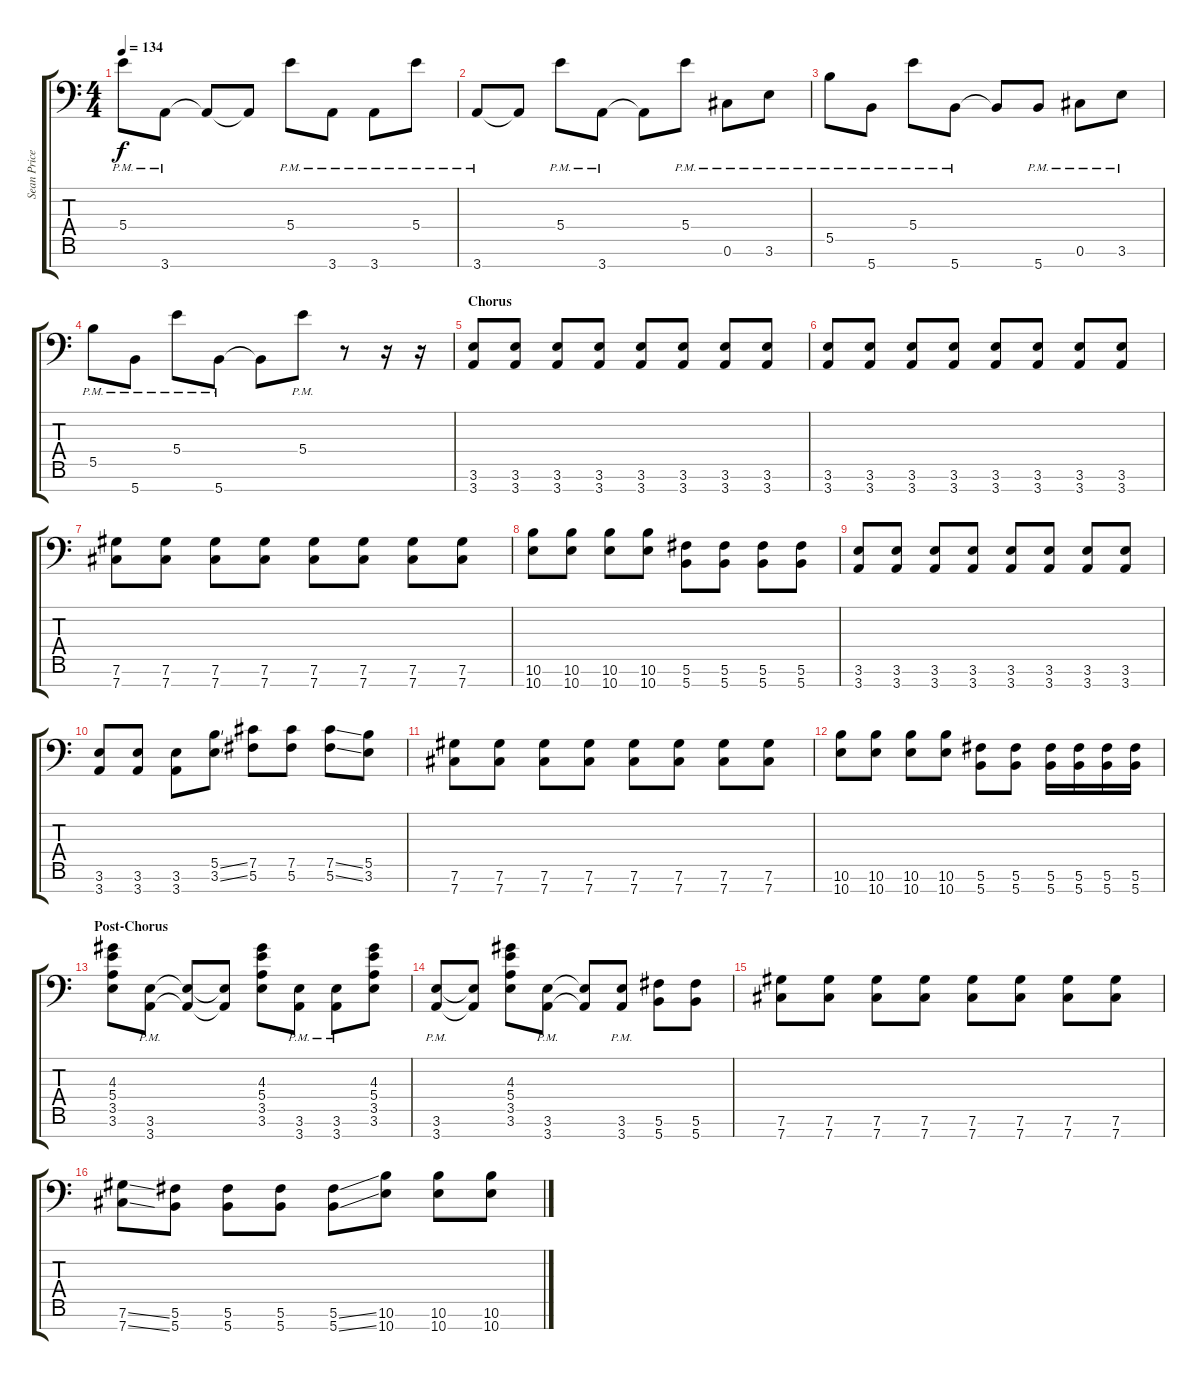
\track ("Sean Price" "Sean Price") {instrument distortionguitar}
\staff {score tabs}
\tuning (Db4 Ab3 E3 B2 Gb2 Db2 Gb1) {hide}
\ts (4 4)
\tempo 134
\clef f4
\ks c
5.4{pm}.8{dy f} 3.7{pm}.8 3.7{t}.8 3.7{t}.8 5.4{pm}.8 3.7{pm}.8 3.7{pm}.8 5.4{pm}.8 |
3.7{pm}.8 3.7{t}.8 5.4{pm}.8 3.7{pm}.8 3.7{t}.8 5.4{pm}.8 0.6{pm}.8 3.6{pm}.8 |
5.5{pm}.8 5.7{pm}.8 5.4{pm}.8 5.7{pm}.8 5.7{t}.8 5.7{pm}.8 0.6{pm}.8 3.6{pm}.8 |
5.5{pm}.8 5.7{pm}.8 5.4{pm}.8 5.7{pm}.8 5.7{t}.8 5.4{pm}.8 r.8 r.16 r.16 |
\section ("" "Chorus")
(3.6 3.7).8 (3.6 3.7).8 (3.6 3.7).8 (3.6 3.7).8 (3.6 3.7).8 (3.6 3.7).8 (3.6 3.7).8 (3.6 3.7).8 |
(3.6 3.7).8 (3.6 3.7).8 (3.6 3.7).8 (3.6 3.7).8 (3.6 3.7).8 (3.6 3.7).8 (3.6 3.7).8 (3.6 3.7).8 |
(7.6 7.7).8 (7.6 7.7).8 (7.6 7.7).8 (7.6 7.7).8 (7.6 7.7).8 (7.6 7.7).8 (7.6 7.7).8 (7.6 7.7).8 |
(10.6 10.7).8 (10.6 10.7).8 (10.6 10.7).8 (10.6 10.7).8 (5.6 5.7).8 (5.6 5.7).8 (5.6 5.7).8 (5.6 5.7).8 |
(3.6 3.7).8 (3.6 3.7).8 (3.6 3.7).8 (3.6 3.7).8 (3.6 3.7).8 (3.6 3.7).8 (3.6 3.7).8 (3.6 3.7).8 |
(3.6 3.7).8 (3.6 3.7).8 (3.6 3.7).8 (5.5{ss} 3.6{ss}).8 (7.5 5.6).8 (7.5 5.6).8 (7.5{ss} 5.6{ss}).8 (5.5 3.6).8 |
(7.6 7.7).8 (7.6 7.7).8 (7.6 7.7).8 (7.6 7.7).8 (7.6 7.7).8 (7.6 7.7).8 (7.6 7.7).8 (7.6 7.7).8 |
(10.6 10.7).8 (10.6 10.7).8 (10.6 10.7).8 (10.6 10.7).8 (5.6 5.7).8 (5.6 5.7).8 (5.6 5.7).16 (5.6 5.7).16 (5.6 5.7).16 (5.6 5.7).16 |
\section ("" "Post-Chorus")
(4.3 5.4 3.5 3.6).8 (3.6{pm} 3.7{pm}).8 (3.6{t} 3.7{t}).8 (3.6{t} 3.7{t}).8 (4.3 5.4 3.5 3.6).8 (3.6{pm} 3.7{pm}).8 (3.6{pm} 3.7{pm}).8 (4.3 5.4 3.5 3.6).8 |
(3.6{pm} 3.7{pm}).8 (3.6{t} 3.7{t}).8 (4.3 5.4 3.5 3.6).8 (3.6{pm} 3.7{pm}).8 (3.6{t} 3.7{t}).8 (3.6{pm} 3.7{pm}).8 (5.6 5.7).8 (5.6 5.7).8 |
(7.6 7.7).8 (7.6 7.7).8 (7.6 7.7).8 (7.6 7.7).8 (7.6 7.7).8 (7.6 7.7).8 (7.6 7.7).8 (7.6 7.7).8 |
(7.6{ss} 7.7{ss}).8 (5.6 5.7).8 (5.6 5.7).8 (5.6 5.7).8 (5.6{ss} 5.7{ss}).8 (10.6 10.7).8 (10.6 10.7).8 (10.6 10.7).8
